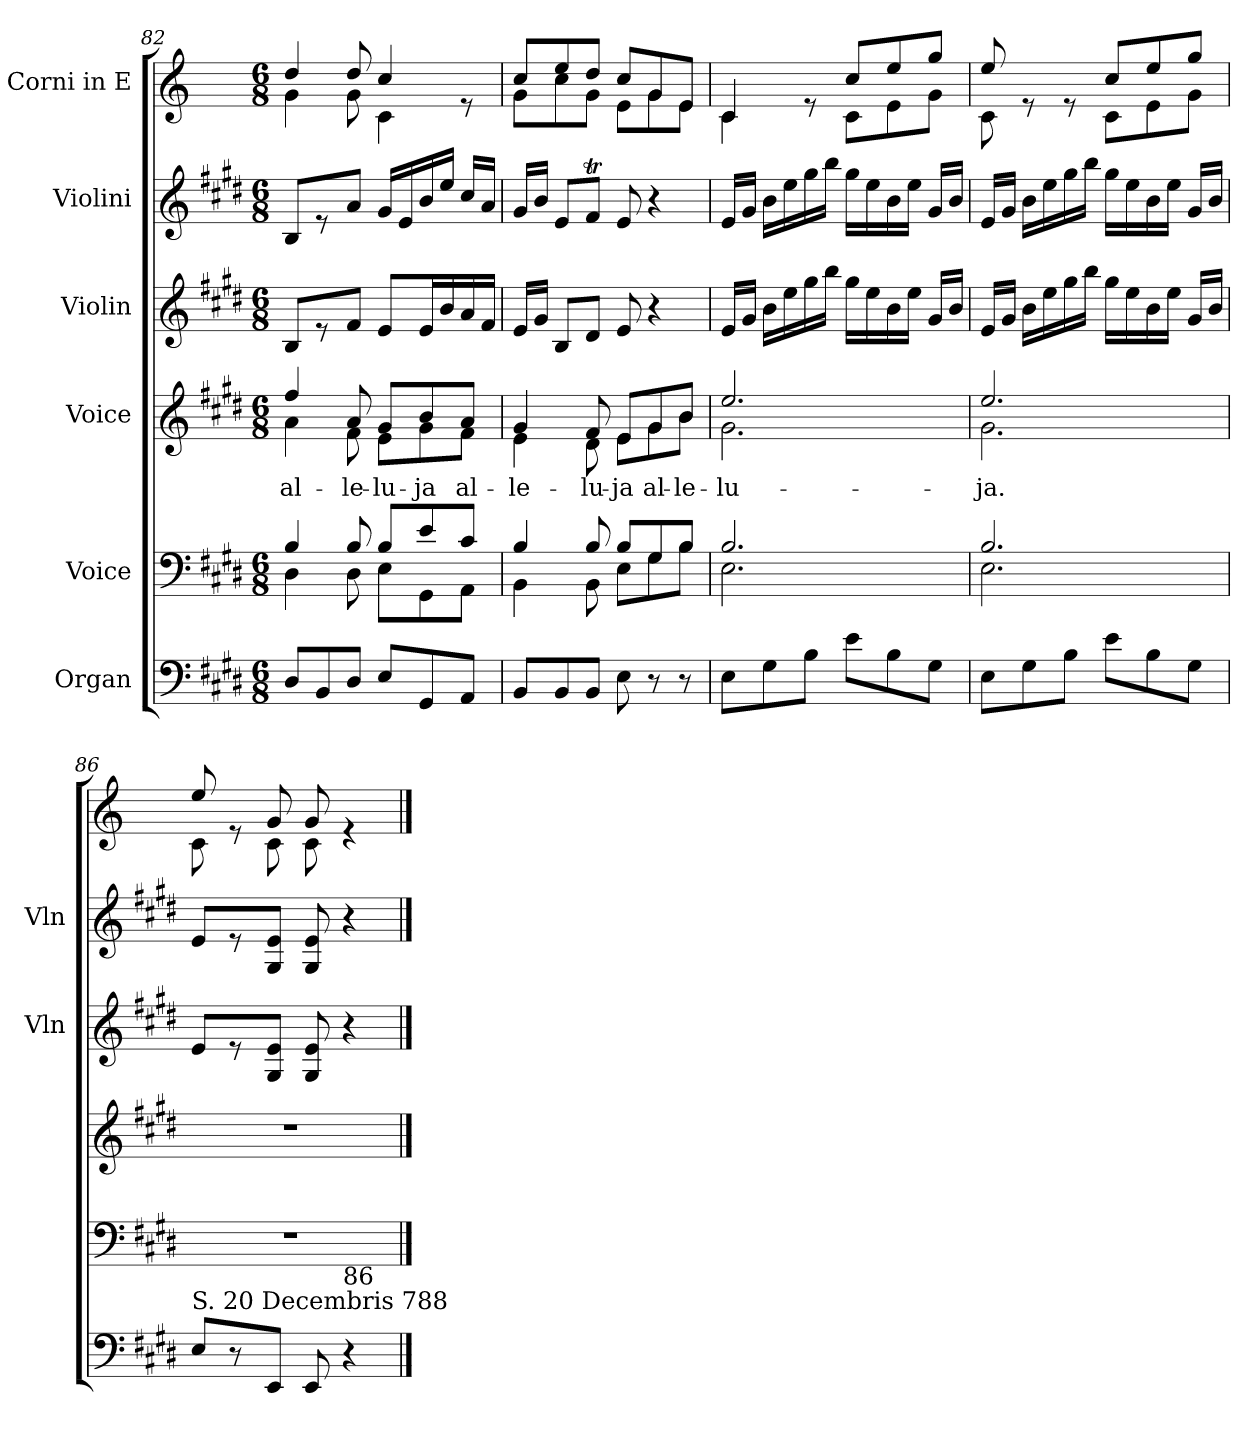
**kern	**kern	**kern	**text	**kern	**kern	**kern
*part6	*part5	*part4	*part4	*part3	*part2	*part1
*staff6	*staff5	*staff4	*staff4	*staff3	*staff2	*staff1
*I"Organ	*I"Voice	*I"Voice	*	*I"Violin	*I"Violini	*I"Corni in E
*	*	*	*	*I'Vln	*I'Vln	*
!!LO:PB:g=z
*clefF4	*clefF4	*clefG2	*	*clefG2	*clefG2	*clefG2
*	*	*	*	*	*	*ITrd5c8
*k[f#c#g#d#]	*k[f#c#g#d#]	*k[f#c#g#d#]	*	*k[f#c#g#d#]	*k[f#c#g#d#]	*k[f#c#g#d#]
*M6/8	*M6/8	*M6/8	*	*M6/8	*M6/8	*M6/8
=82	=82	=82	=82	=82	=82	=82
*	*^	*	*	*	*	*
!	!	!	!	!LO:LY:b	!	!	!
*	*	*	*^	*	*	*	*^
8D#/L	4B/	4D#\	4ff#/	4a\	al-	8B/L	8B/L	4f#/	4B\
8BB/	.	.	.	.	.	8r	8r	.	.
!	!	!	!	!	!LO:LY:b	!	!	!	!
8D#/J	8B/	8D#\	8a/	8f#\	-le-	8f#/J	8a/J	8f#/	8B\
!	!	!	!	!	!LO:LY:b	!	!	!	!
8E/L	8B/L	8E\L	8g#/L	8e\L	-lu-	8e/L	16g#/LL	4e/	4E\
.	.	.	.	.	.	.	16e/	.	.
!	!	!	!	!	!LO:LY:b	!	!	!	!
8GG#/	8e/	8GG#\	8b/	8g#\	-ja	16e/L	16b/	.	.
.	.	.	.	.	.	16b/	16ee/JJ	.	.
!	!	!	!	!	!LO:LY:b	!	!	!	!
8AA/J	8c#/J	8AA\J	8a/J	8f#\J	al-	16a/	16cc#/LL	8re	8ryy
.	.	.	.	.	.	16f#/JJ	16a/JJ	.	.
=83	=83	=83	=83	=83	=83	=83	=83	=83	=83
!	!	!	!	!	!LO:LY:b	!	!	!	!
8BB/L	4B/	4BB\	4g#/	4e\	-le-	16e/LL	16g#/LL	8e/L	8B\L
.	.	.	.	.	.	16g#/JJ	16b/JJ	.	.
8BB/	.	.	.	.	.	8B/L	8e/L	8g#/	8e\
!	!	!	!	!	!LO:LY:b	!	!	!	!
8BB/J	8B/	8BB\	8f#/	8d#\	-lu-	8d#/J	8f#T/J	8f#/J	8B\J
!	!	!	!	!	!LO:LY:b	!	!	!	!
8E\	8B/L	8E\L	8e/L	8e\L	-ja	8e/	8e/	8e/L	8G#\L
!	!	!	!	!	!LO:LY:b	!	!	!	!
8r	8G#/	8G#\	8g#/	8g#\	al-	4r	4r	8B/	8B\
!	!	!	!	!	!LO:LY:b	!	!	!	!
8r	8B/J	8B\J	8b/J	8b\J	-le-	.	.	8G#/J	8G#\J
=84	=84	=84	=84	=84	=84	=84	=84	=84	=84
!	!	!	!	!	!LO:LY:b	!	!	!	!
8E\L	2.B/	2.E\	2.ee/	2.g#\	-lu-	16e/LL	16e/LL	4E/	4E\
.	.	.	.	.	.	16g#/JJ	16g#/JJ	.	.
8G#\	.	.	.	.	.	16b\LL	16b\LL	.	.
.	.	.	.	.	.	16ee\	16ee\	.	.
8B\J	.	.	.	.	.	16gg#\	16gg#\	8re	8ryy
.	.	.	.	.	.	16bb\JJ	16bb\JJ	.	.
8e\L	.	.	.	.	.	16gg#\LL	16gg#\LL	8e/L	8E\L
.	.	.	.	.	.	16ee\	16ee\	.	.
8B\	.	.	.	.	.	16b\	16b\	8g#/	8G#\
.	.	.	.	.	.	16ee\JJ	16ee\JJ	.	.
8G#\J	.	.	.	.	.	16g#/LL	16g#/LL	8b/J	8B\J
.	.	.	.	.	.	16b/JJ	16b/JJ	.	.
=85	=85	=85	=85	=85	=85	=85	=85	=85	=85
!	!	!	!	!	!LO:LY:b	!	!	!	!
8E\L	2.B/	2.E\	2.ee/	2.g#\	-ja.	16e/LL	16e/LL	8g#/	8E\
.	.	.	.	.	.	16g#/JJ	16g#/JJ	.	.
8G#\	.	.	.	.	.	16b\LL	16b\LL	8re	4ryy
.	.	.	.	.	.	16ee\	16ee\	.	.
8B\J	.	.	.	.	.	16gg#\	16gg#\	8re	.
.	.	.	.	.	.	16bb\JJ	16bb\JJ	.	.
8e\L	.	.	.	.	.	16gg#\LL	16gg#\LL	8e/L	8E\L
.	.	.	.	.	.	16ee\	16ee\	.	.
8B\	.	.	.	.	.	16b\	16b\	8g#/	8G#\
.	.	.	.	.	.	16ee\JJ	16ee\JJ	.	.
8G#\J	.	.	.	.	.	16g#/LL	16g#/LL	8b/J	8B\J
.	.	.	.	.	.	16b/JJ	16b/JJ	.	.
*	*v	*v	*	*	*	*	*	*	*
*	*	*v	*v	*	*	*	*	*
=86	=86	=86	=86	=86	=86	=86	=86
!LO:TX:a:t=S. 20 Decembris 788	!	!	!	!	!	!	!
8E/L	2.r	2.r	.	8e/L	8e/L	8g#/	8E\
8r	.	.	.	8r	8r	8re	8ryy
8EE/J	.	.	.	8G#/ 8e/J	8G#/ 8e/J	8B/	8E\
8EE/	.	.	.	8G#/ 8e/	8G#/ 8e/	8B/	8E\
!LO:TX:a:t=86	!	!	!	!	!	!	!
4r	.	.	.	4r	4r	4re	4ryy
*	*	*	*	*	*	*v	*v
==	==	==	==	==	==	==
*-	*-	*-	*-	*-	*-	*-
